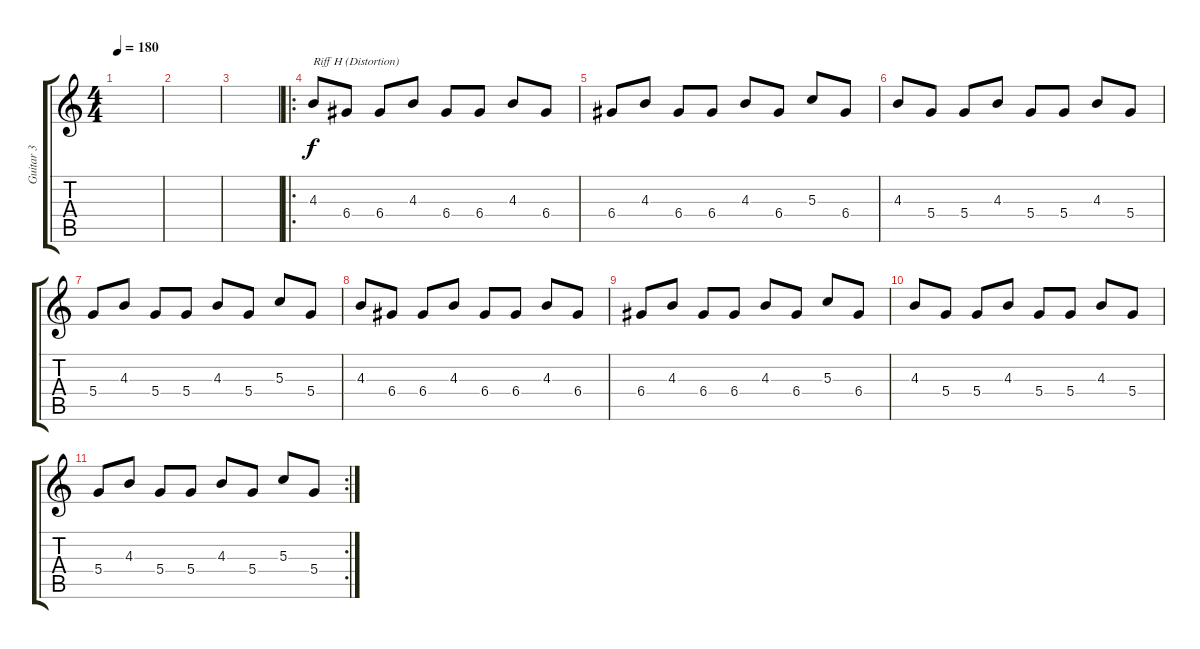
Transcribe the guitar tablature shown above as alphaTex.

\track ("Guitar 3" "Guitar 3") {instrument distortionguitar}
\staff {score tabs}
\tuning (E4 B3 G3 D3 A2 E2) {hide}
\ts (4 4)
\tempo 180
\clef g2
\ks c
|
|
|
\ro
4.3.8{txt "Riff H (Distortion)" instrument distortionguitar} 6.4.8 6.4.8 4.3.8 6.4.8 6.4.8 4.3.8 6.4.8 |
6.4.8 4.3.8 6.4.8 6.4.8 4.3.8 6.4.8 5.3.8 6.4.8 |
4.3.8 5.4.8 5.4.8 4.3.8 5.4.8 5.4.8 4.3.8 5.4.8 |
5.4.8 4.3.8 5.4.8 5.4.8 4.3.8 5.4.8 5.3.8 5.4.8 |
4.3.8 6.4.8 6.4.8 4.3.8 6.4.8 6.4.8 4.3.8 6.4.8 |
6.4.8 4.3.8 6.4.8 6.4.8 4.3.8 6.4.8 5.3.8 6.4.8 |
4.3.8 5.4.8 5.4.8 4.3.8 5.4.8 5.4.8 4.3.8 5.4.8 |
\rc 2
5.4.8 4.3.8 5.4.8 5.4.8 4.3.8 5.4.8 5.3.8 5.4.8
